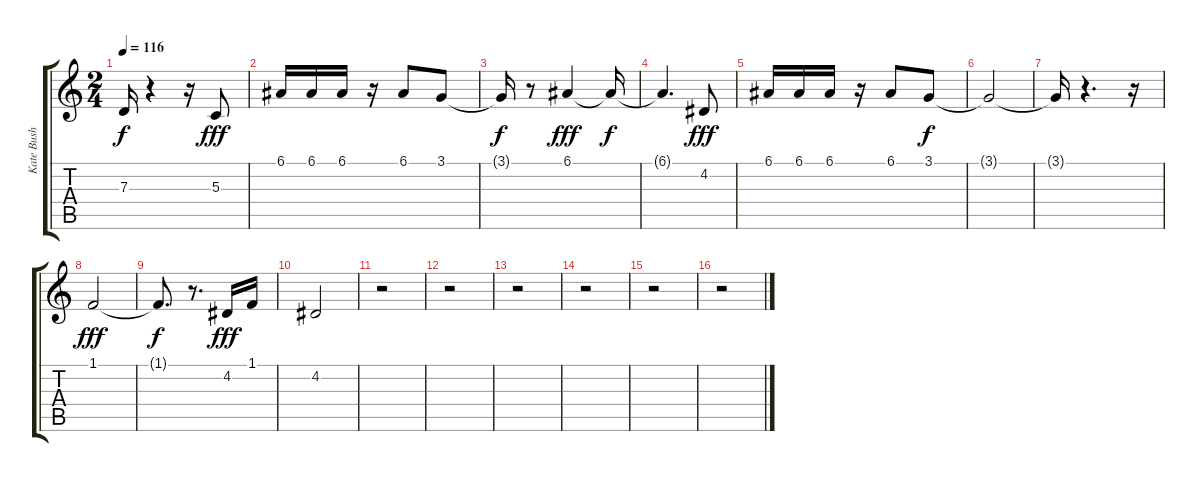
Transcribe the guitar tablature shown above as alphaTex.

\track ("Kate Bush" "Kate Bush") {instrument fx5brightness}
\staff {score tabs}
\tuning (E4 B3 G3 D3 A2 E2) {hide}
\ts (2 4)
\tempo 116
\clef g2
\ks c
7.3{t}.16{dy f} r.4 r.16 5.3.8{dy fff} |
6.1.16 6.1.16 6.1.16 r.16 6.1.8 3.1.8 |
3.1{t}.16{dy f} r.8 6.1.4{dy fff} 6.1{t}.16{dy f} |
6.1{t}.4{d} 4.2.8{dy fff} |
6.1.16 6.1.16 6.1.16 r.16 6.1.8 3.1.8{dy f} |
3.1{t}.2 |
3.1{t}.16 r.4{d} r.16 |
1.1.2{dy fff} |
1.1{t}.8{d dy f} r.8{d} 4.2.16{dy fff} 1.1.16 |
4.2.2 |
r.2 |
r.2 |
r.2 |
r.2 |
r.2 |
r.2
